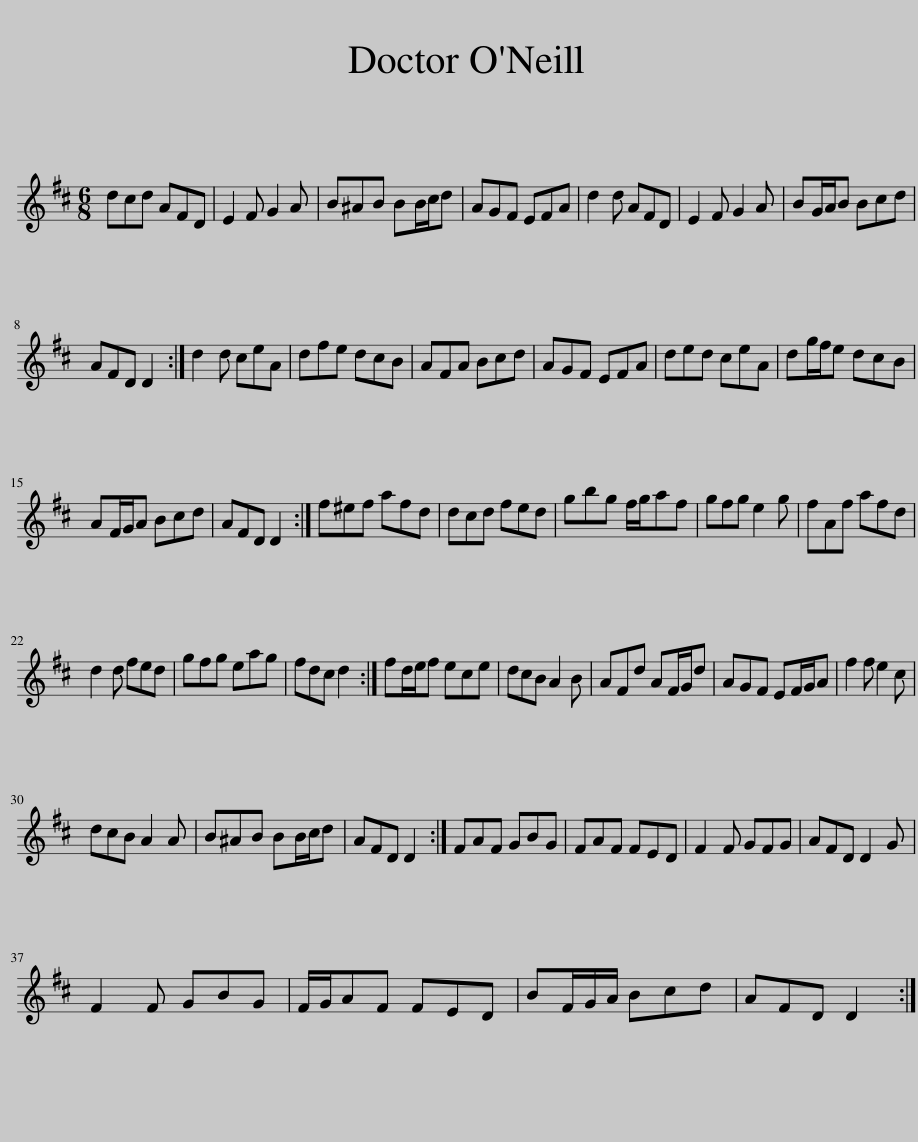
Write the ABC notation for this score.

X:1
L:1/8
M:6/8
I:linebreak $
K:D
V:1 treble
V:1
 dcd AFD | E2 F G2 A | B^AB BB/c/d | AGF EFA | d2 d AFD | %5
 E2 F G2 A | BG/A/B Bcd |$ AFD D2 :| d2 d ceA | dfe dcB | %10
 AFA Bcd | AGF EFA | ded ceA | dg/f/e dcB |$ AF/G/A Bcd | %15
 AFD D2 :| f^ef afd | dcd fed | gbg f/g/af | gfg e2 g | %20
 fAf afd |$ d2 d fed | gfg eag | fdc d2 :| fd/e/f ece | %25
 dcB A2 B | AFd AF/G/d | AGF EF/G/A | f2 f e2 c |$ dcB A2 A | %30
 B^AB BB/c/d | AFD D2 :| FAF GBG | FAF FED | F2 F GFG | %35
 AFD D2 G |$ F2 F GBG | F/G/AF FED | BF/G/A/ Bcd | AFD D2 :| %40
